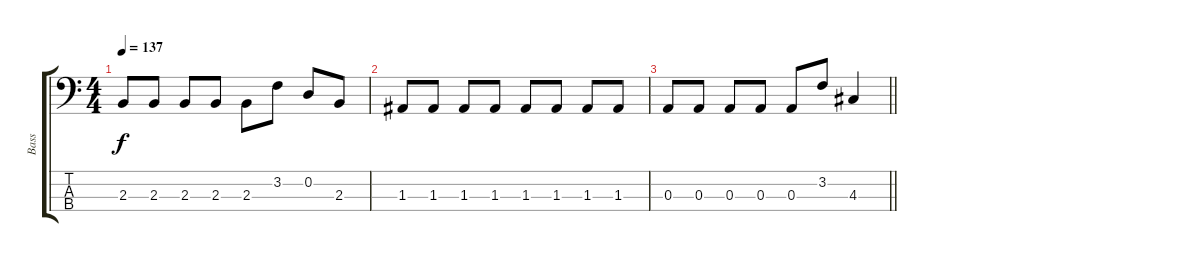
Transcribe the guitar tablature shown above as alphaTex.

\track ("Bass" "Bass") {instrument electricbassfinger}
\staff {score tabs}
\tuning (G2 D2 A1 D1) {hide}
\ts (4 4)
\tempo 137
\clef f4
\ks c
2.3.8{dy f} 2.3.8 2.3.8 2.3.8 2.3.8 3.2.8 0.2.8 2.3.8 |
1.3.8 1.3.8 1.3.8 1.3.8 1.3.8 1.3.8 1.3.8 1.3.8 |
\barLineRight lightlight
0.3.8 0.3.8 0.3.8 0.3.8 0.3.8 3.2.8 4.3.4
